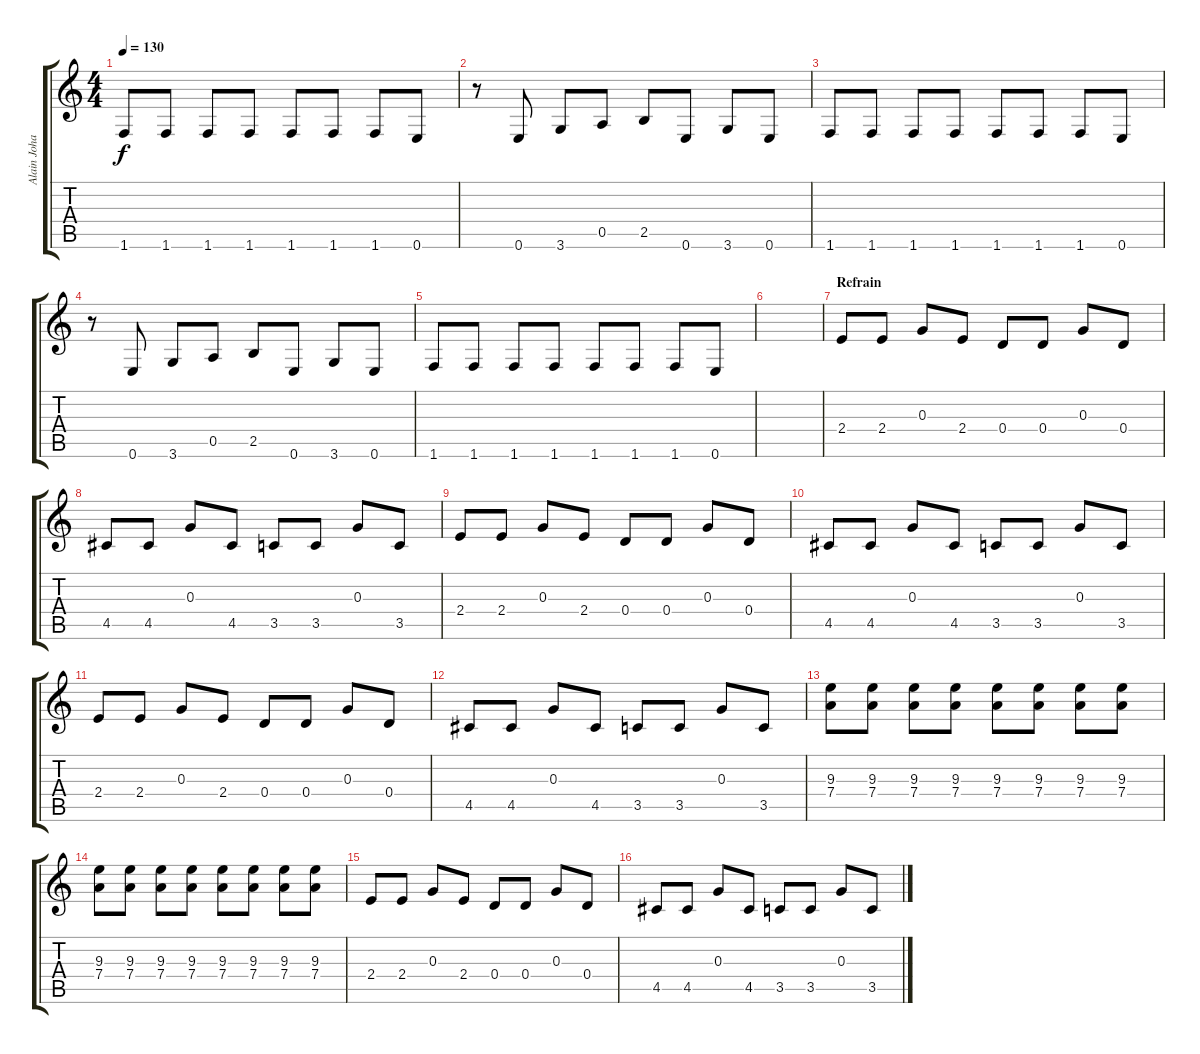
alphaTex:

\track ("Alain Johannes (Guitar)" "Alain Joha") {instrument electricguitarclean}
\staff {score tabs}
\tuning (E4 B3 G3 D3 A2 E2) {hide}
\ts (4 4)
\tempo 130
\clef g2
\ks c
1.6.8{dy f} 1.6.8 1.6.8 1.6.8 1.6.8 1.6.8 1.6.8 0.6.8 |
r.8 0.6.8 3.6.8 0.5.8 2.5.8 0.6.8 3.6.8 0.6.8 |
1.6.8 1.6.8 1.6.8 1.6.8 1.6.8 1.6.8 1.6.8 0.6.8 |
r.8 0.6.8 3.6.8 0.5.8 2.5.8 0.6.8 3.6.8 0.6.8 |
1.6.8 1.6.8 1.6.8 1.6.8 1.6.8 1.6.8 1.6.8 0.6.8 |
|
\section ("" "Refrain")
2.4.8 2.4.8 0.3.8 2.4.8 0.4.8 0.4.8 0.3.8 0.4.8 |
4.5.8 4.5.8 0.3.8 4.5.8 3.5.8 3.5.8 0.3.8 3.5.8 |
2.4.8 2.4.8 0.3.8 2.4.8 0.4.8 0.4.8 0.3.8 0.4.8 |
4.5.8 4.5.8 0.3.8 4.5.8 3.5.8 3.5.8 0.3.8 3.5.8 |
2.4.8 2.4.8 0.3.8 2.4.8 0.4.8 0.4.8 0.3.8 0.4.8 |
4.5.8 4.5.8 0.3.8 4.5.8 3.5.8 3.5.8 0.3.8 3.5.8 |
(9.3 7.4).8{volume 10} (9.3 7.4).8 (9.3 7.4).8 (9.3 7.4).8 (9.3 7.4).8 (9.3 7.4).8 (9.3 7.4).8 (9.3 7.4).8 |
(9.3 7.4).8 (9.3 7.4).8 (9.3 7.4).8 (9.3 7.4).8 (9.3 7.4).8 (9.3 7.4).8 (9.3 7.4).8 (9.3 7.4).8 |
2.4.8{volume 16} 2.4.8 0.3.8 2.4.8 0.4.8 0.4.8 0.3.8 0.4.8 |
4.5.8 4.5.8 0.3.8 4.5.8 3.5.8 3.5.8 0.3.8 3.5.8
